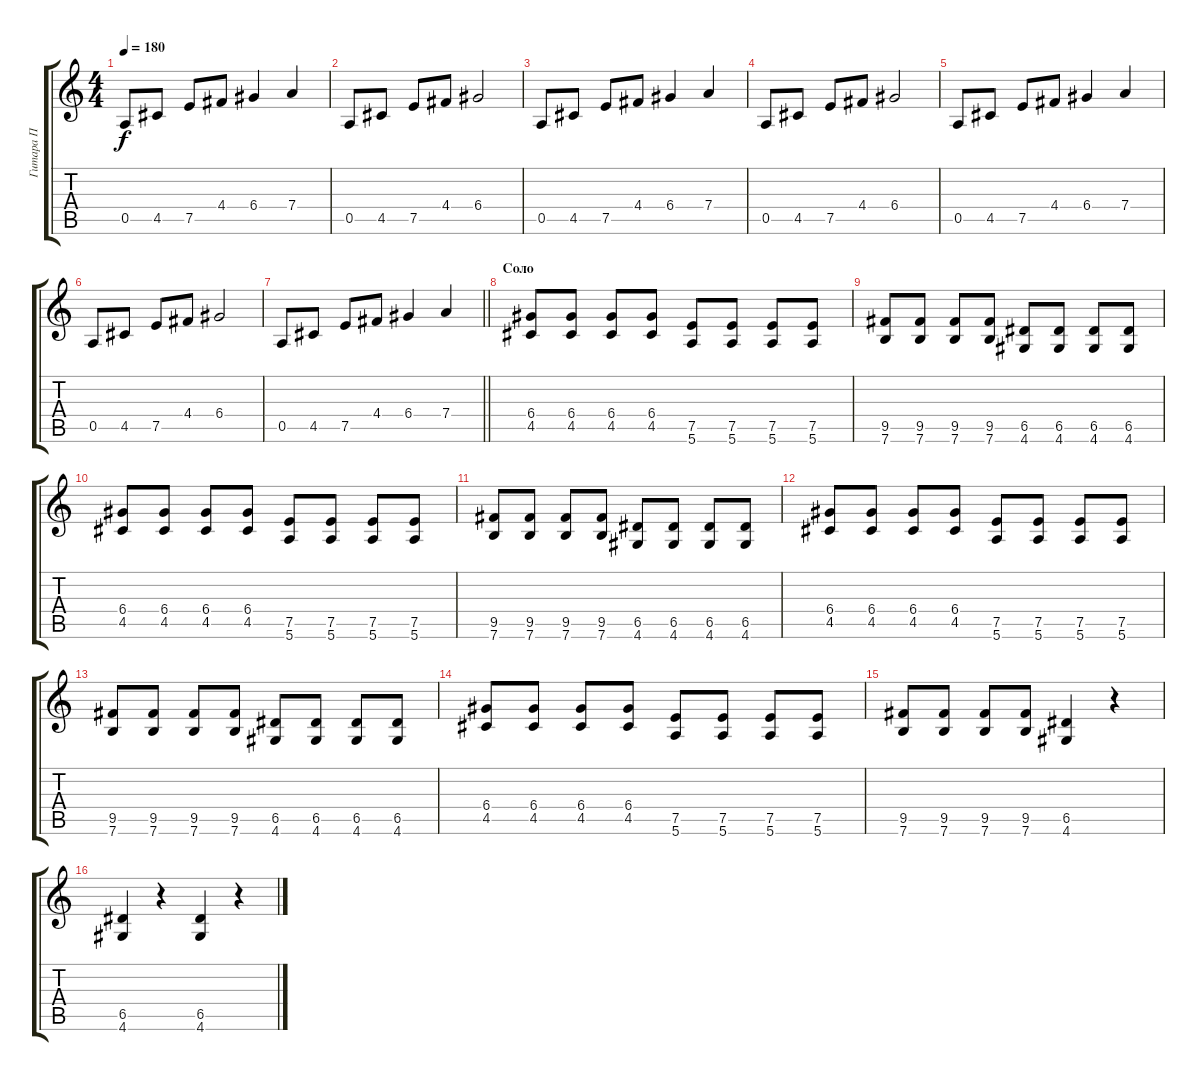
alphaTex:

\track ("Гитара П" "Гитара П") {instrument overdrivenguitar}
\staff {score tabs}
\tuning (E4 B3 G3 D3 A2 E2) {hide}
\ts (4 4)
\tempo 180
\clef g2
\ks c
0.5.8{dy f} 4.5.8 7.5.8 4.4.8 6.4.4 7.4.4 |
0.5.8 4.5.8 7.5.8 4.4.8 6.4.2 |
0.5.8 4.5.8 7.5.8 4.4.8 6.4.4 7.4.4 |
0.5.8 4.5.8 7.5.8 4.4.8 6.4.2 |
0.5.8 4.5.8 7.5.8 4.4.8 6.4.4 7.4.4 |
0.5.8 4.5.8 7.5.8 4.4.8 6.4.2 |
\barLineRight lightlight
0.5.8 4.5.8 7.5.8 4.4.8 6.4.4 7.4.4 |
\section ("" "Соло")
(6.4 4.5).8 (6.4 4.5).8 (6.4 4.5).8 (6.4 4.5).8 (7.5 5.6).8 (7.5 5.6).8 (7.5 5.6).8 (7.5 5.6).8 |
(9.5 7.6).8 (9.5 7.6).8 (9.5 7.6).8 (9.5 7.6).8 (6.5 4.6).8 (6.5 4.6).8 (6.5 4.6).8 (6.5 4.6).8 |
(6.4 4.5).8 (6.4 4.5).8 (6.4 4.5).8 (6.4 4.5).8 (7.5 5.6).8 (7.5 5.6).8 (7.5 5.6).8 (7.5 5.6).8 |
(9.5 7.6).8 (9.5 7.6).8 (9.5 7.6).8 (9.5 7.6).8 (6.5 4.6).8 (6.5 4.6).8 (6.5 4.6).8 (6.5 4.6).8 |
(6.4 4.5).8 (6.4 4.5).8 (6.4 4.5).8 (6.4 4.5).8 (7.5 5.6).8 (7.5 5.6).8 (7.5 5.6).8 (7.5 5.6).8 |
(9.5 7.6).8 (9.5 7.6).8 (9.5 7.6).8 (9.5 7.6).8 (6.5 4.6).8 (6.5 4.6).8 (6.5 4.6).8 (6.5 4.6).8 |
(6.4 4.5).8 (6.4 4.5).8 (6.4 4.5).8 (6.4 4.5).8 (7.5 5.6).8 (7.5 5.6).8 (7.5 5.6).8 (7.5 5.6).8 |
(9.5 7.6).8 (9.5 7.6).8 (9.5 7.6).8 (9.5 7.6).8 (6.5 4.6).4 r.4 |
(6.5 4.6).4 r.4 (6.5 4.6).4 r.4
